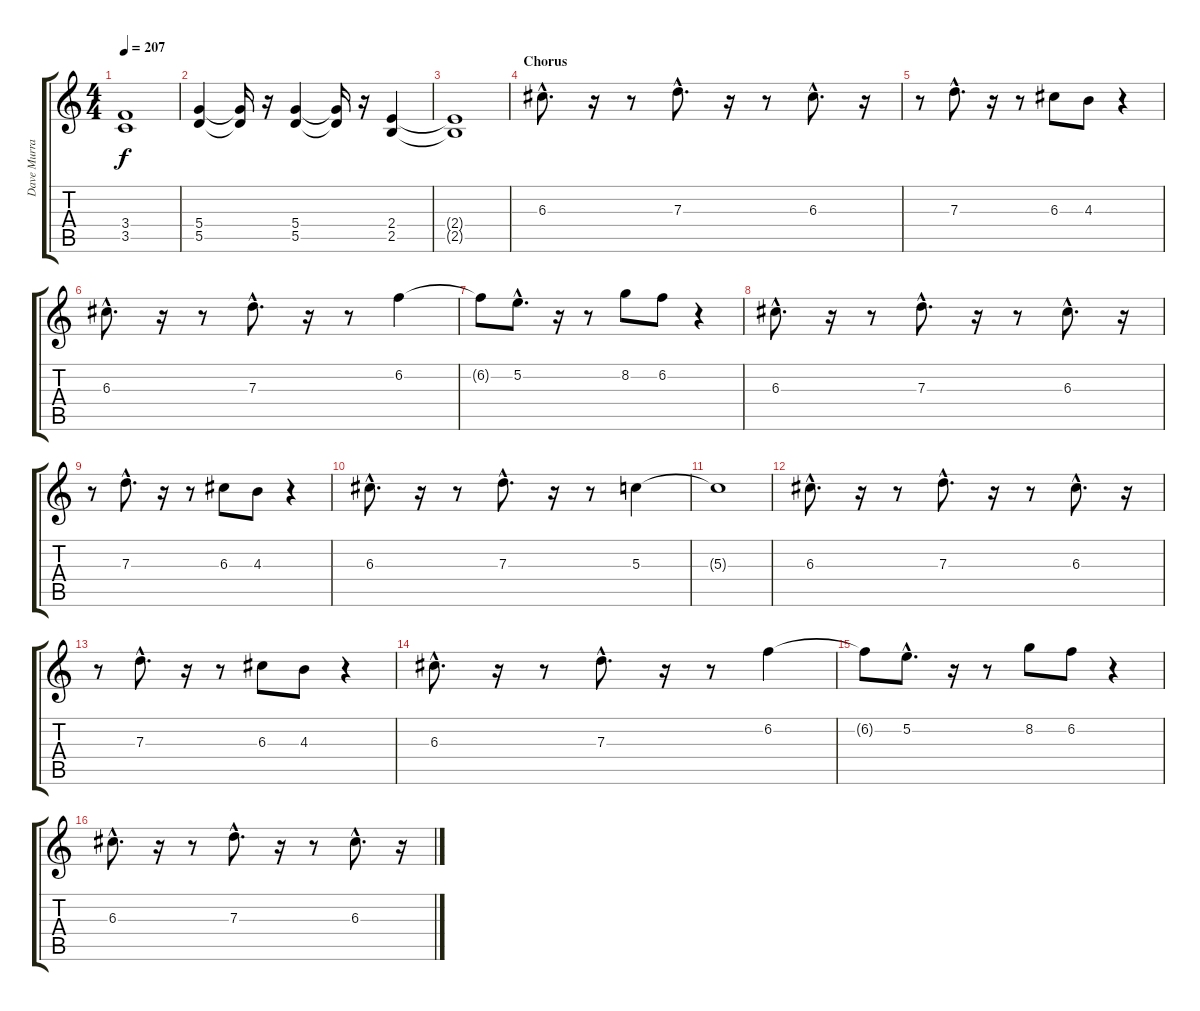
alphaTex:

\track ("Dave Murray" "Dave Murra") {instrument distortionguitar}
\staff {score tabs}
\tuning (E4 B3 G3 D3 A2 E2) {hide}
\ts (4 4)
\tempo 207
\clef g2
\ks c
(3.4{t} 3.5{t}).1{dy f} |
(5.4 5.5).4 (5.4{t} 5.5{t}).16 r.16 (5.4 5.5).4 (5.4{t} 5.5{t}).16 r.16 (2.4 2.5).4 |
(2.4{t} 2.5{t}).1 |
\section ("" "Chorus")
6.3{hac}.8{d} r.16 r.8 7.3{hac}.8{d} r.16 r.8 6.3{hac}.8{d} r.16 |
r.8 7.3{hac}.8{d} r.16 r.8 6.3.8 4.3.8 r.4 |
6.3{hac}.8{d} r.16 r.8 7.3{hac}.8{d} r.16 r.8 6.2.4 |
6.2{t}.8 5.2{hac}.8{d} r.16 r.8 8.2.8 6.2.8 r.4 |
6.3{hac}.8{d} r.16 r.8 7.3{hac}.8{d} r.16 r.8 6.3{hac}.8{d} r.16 |
r.8 7.3{hac}.8{d} r.16 r.8 6.3.8 4.3.8 r.4 |
6.3{hac}.8{d} r.16 r.8 7.3{hac}.8{d} r.16 r.8 5.3.4 |
5.3{t}.1 |
6.3{hac}.8{d} r.16 r.8 7.3{hac}.8{d} r.16 r.8 6.3{hac}.8{d} r.16 |
r.8 7.3{hac}.8{d} r.16 r.8 6.3.8 4.3.8 r.4 |
6.3{hac}.8{d} r.16 r.8 7.3{hac}.8{d} r.16 r.8 6.2.4 |
6.2{t}.8 5.2{hac}.8{d} r.16 r.8 8.2.8 6.2.8 r.4 |
6.3{hac}.8{d} r.16 r.8 7.3{hac}.8{d} r.16 r.8 6.3{hac}.8{d} r.16
